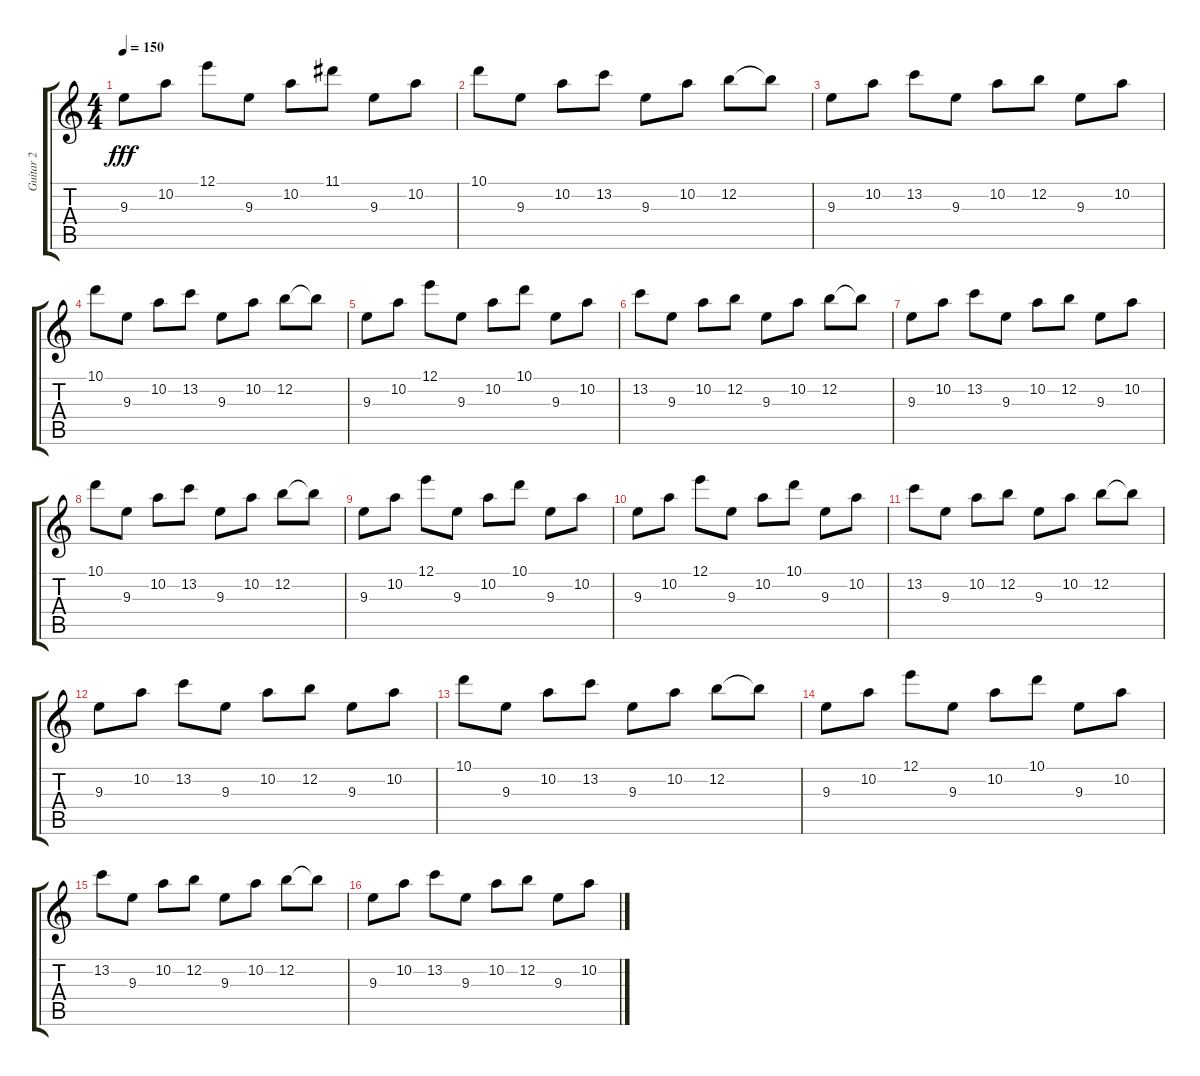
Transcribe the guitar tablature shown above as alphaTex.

\track ("Guitar 2" "Guitar 2") {instrument distortionguitar}
\staff {score tabs}
\tuning (E4 B3 G3 D3 A2 E2) {hide}
\ts (4 4)
\tempo 150
\clef g2
\ks c
9.3.8{dy fff} 10.2.8 12.1.8 9.3.8 10.2.8 11.1.8 9.3.8 10.2.8 |
10.1.8 9.3.8 10.2.8 13.2.8 9.3.8 10.2.8 12.2.8 12.2{t}.8 |
9.3.8 10.2.8 13.2.8 9.3.8 10.2.8 12.2.8 9.3.8 10.2.8 |
10.1.8 9.3.8 10.2.8 13.2.8 9.3.8 10.2.8 12.2.8 12.2{t}.8 |
9.3.8 10.2.8 12.1.8 9.3.8 10.2.8 10.1.8 9.3.8 10.2.8 |
13.2.8 9.3.8 10.2.8 12.2.8 9.3.8 10.2.8 12.2.8 12.2{t}.8 |
9.3.8 10.2.8 13.2.8 9.3.8 10.2.8 12.2.8 9.3.8 10.2.8 |
10.1.8 9.3.8 10.2.8 13.2.8 9.3.8 10.2.8 12.2.8 12.2{t}.8 |
9.3.8 10.2.8 12.1.8 9.3.8 10.2.8 10.1.8 9.3.8 10.2.8 |
9.3.8 10.2.8 12.1.8 9.3.8 10.2.8 10.1.8 9.3.8 10.2.8 |
13.2.8 9.3.8 10.2.8 12.2.8 9.3.8 10.2.8 12.2.8 12.2{t}.8 |
9.3.8 10.2.8 13.2.8 9.3.8 10.2.8 12.2.8 9.3.8 10.2.8 |
10.1.8 9.3.8 10.2.8 13.2.8 9.3.8 10.2.8 12.2.8 12.2{t}.8 |
9.3.8 10.2.8 12.1.8 9.3.8 10.2.8 10.1.8 9.3.8 10.2.8 |
13.2.8 9.3.8 10.2.8 12.2.8 9.3.8 10.2.8 12.2.8 12.2{t}.8 |
9.3.8 10.2.8 13.2.8 9.3.8 10.2.8 12.2.8 9.3.8 10.2.8
